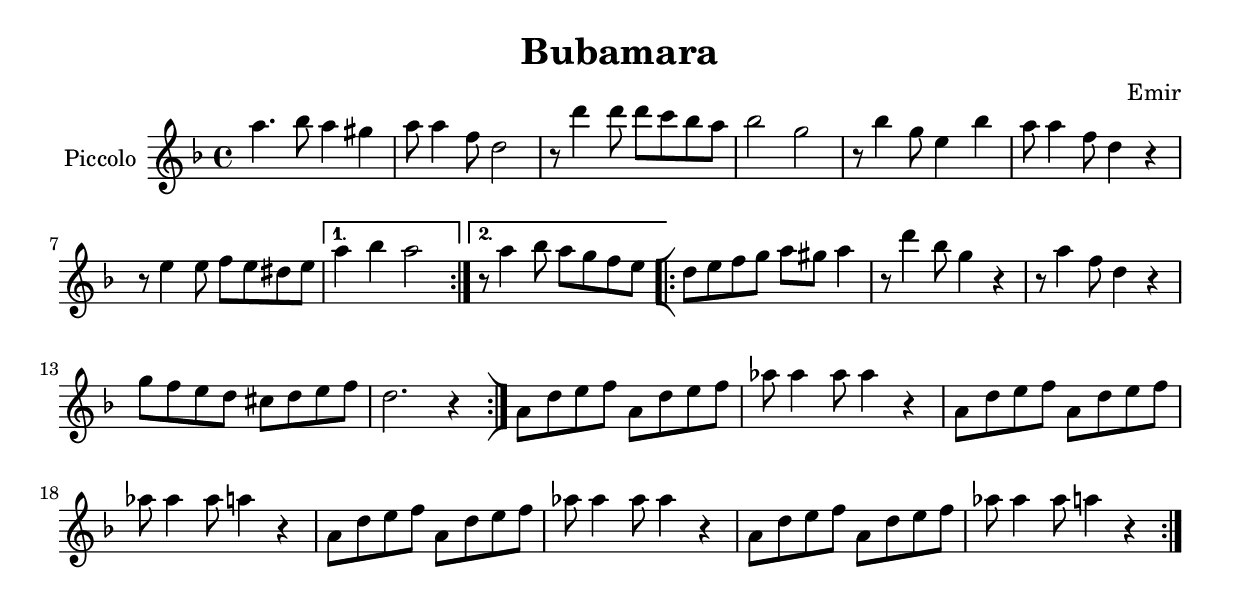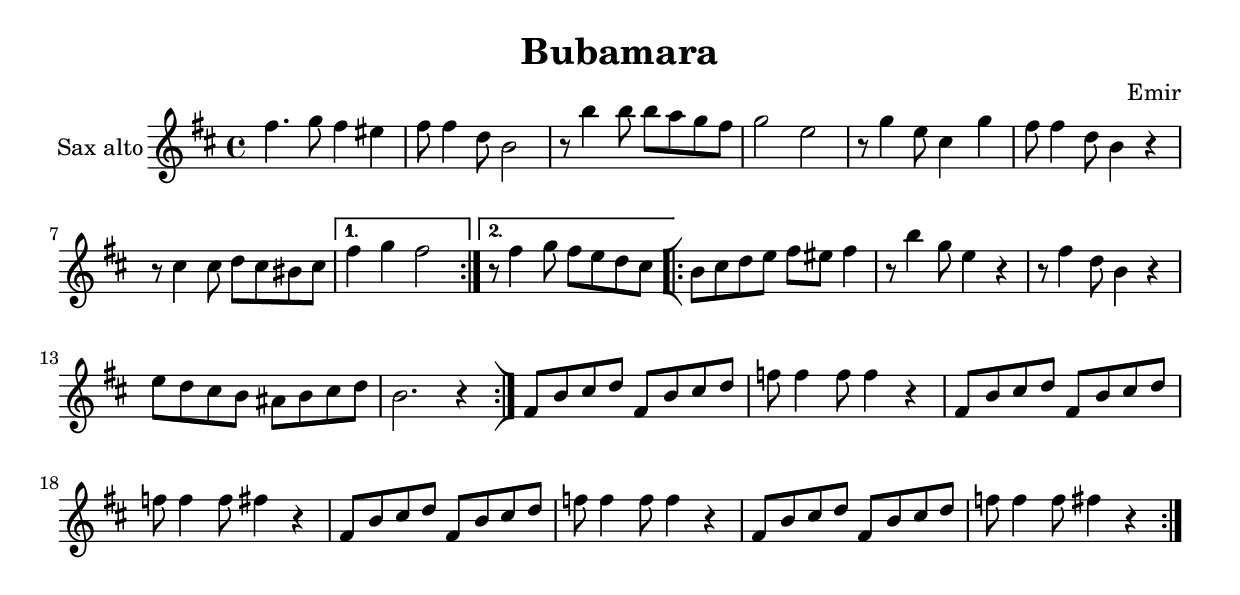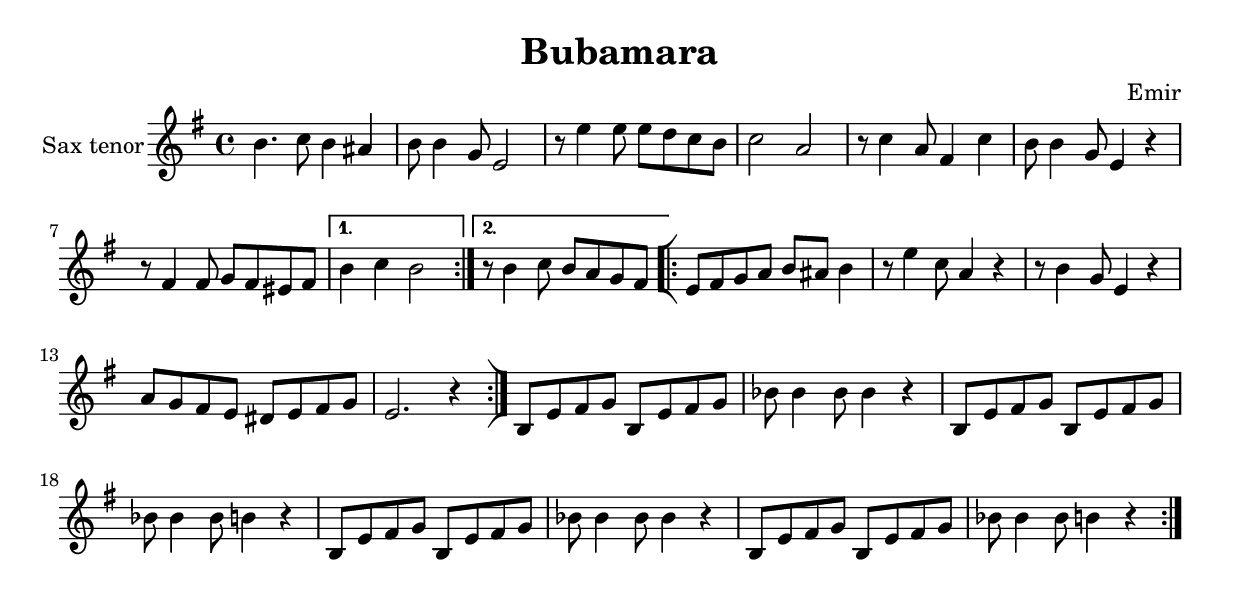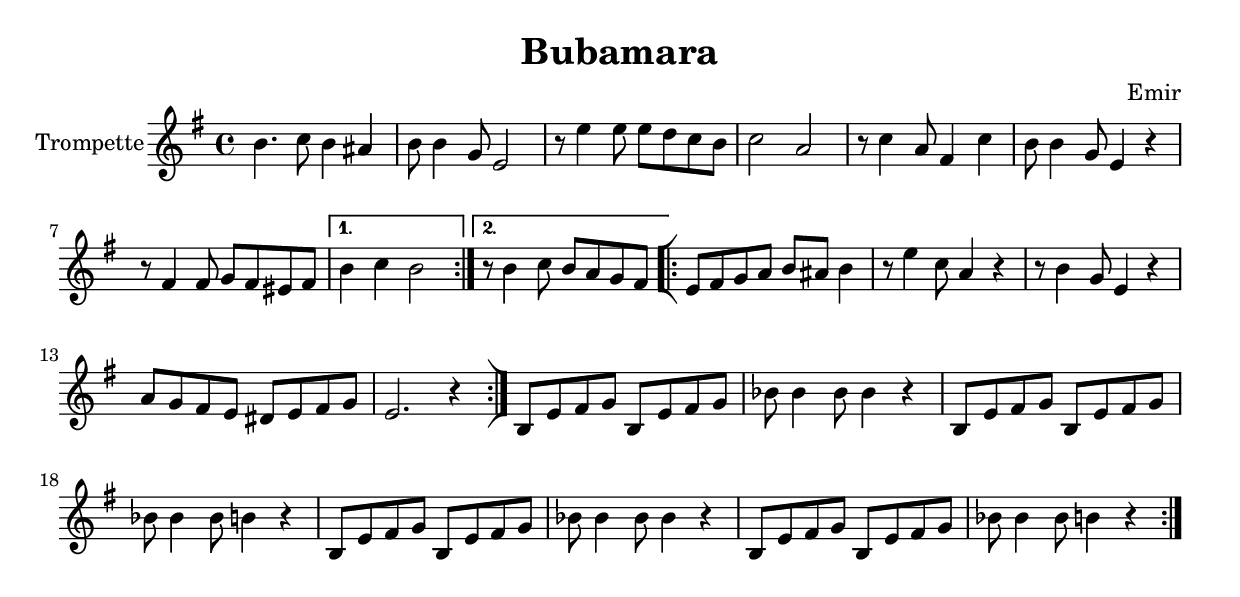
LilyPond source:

\version "2.18.2"
\language "français"

\header {
  title = "Bubamara"
  subtitle = ""
  composer = "Emir"
}

global = {
  \key fa \major
  \time 4/4
}

voixUnCommon= \repeat volta 2  {
  \repeat volta 2 {
    la'4. sib8 la4 sold | la8 la4 fa8 re2 | r8 re'4 re8 re do sib la | sib2 sol | 
    r8 sib4 sol8 mi4 sib' | la8 la4 fa8 re4 r | r8 mi4 mi8 fa mi red mi | 
  }
  \alternative {
     { la4 sib4 la2 }
     { r8 la4 sib8 la sol fa mi }
  }
  \bar "[|:"
    re mi fa sol la sold la4 | r8 re4 sib8 sol4 r | r8 la4 fa8 re4 r | sol8 fa mi re dod re mi fa |
    re2. r4 
  \bar ":|]"
  \repeat unfold 2 {
    la8 re mi fa la, re mi fa | lab lab4 lab8 lab4 r | la,8 re mi fa la, re mi fa | lab lab4 lab8 la4 r | 
  }
}


piccolo =  \relative do'' {
  \global
  \voixUnCommon
}

saxTenorUn = \transpose sib do  \relative do'' {
  \global
  \voixUnCommon
}

trumpetUn =  \transpose sib do \piccolo
saxAltoUn =  \transpose mib do \piccolo

\book {
  \bookOutputSuffix "trumpet"
  \score {
    \new Staff \with {
      instrumentName = "Trompette"
      midiInstrument = "trumpet"
    } \trumpetUn
    \layout { }
    \midi {
      \tempo 4=140
    }
  }
}

\book {
  \bookOutputSuffix "piccolo"
  \score {
    \new Staff \with {
      instrumentName = "Piccolo"
      midiInstrument = "piccolo"
    } \piccolo
    \layout { }
    \midi {
      \tempo 4=140
    }
  }
}

\book {
  \bookOutputSuffix "sax_alto"
  \score {
    \new Staff \with {
      instrumentName = "Sax alto"
      midiInstrument = "sax alto"
    } \saxAltoUn
    \layout { }
    \midi {
      \tempo 4=140
    }
  }
}

\book {
  \bookOutputSuffix "tenor"
  \score {
    \new Staff \with {
      instrumentName = "Sax tenor"
      midiInstrument = "sax tenor"
    } \saxTenorUn
    \layout { }
    \midi {
      \tempo 4=140
    }
  }
}
